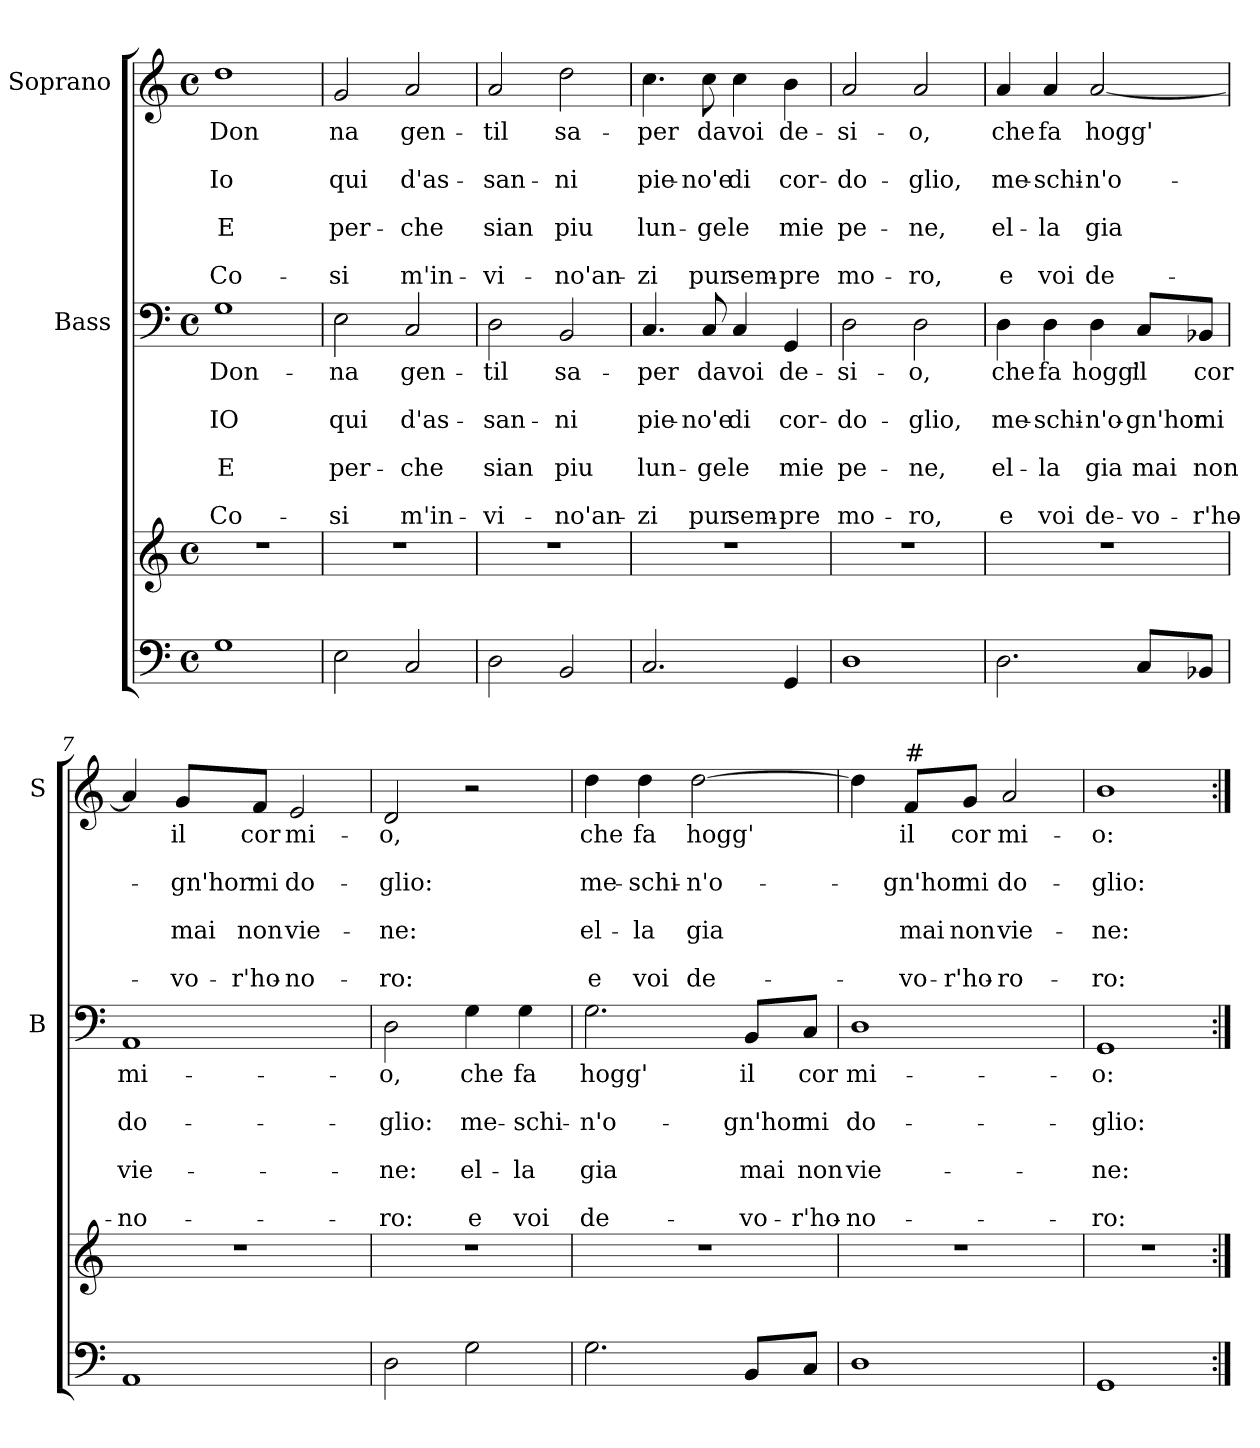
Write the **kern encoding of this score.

**kern	**kern	**kern	**text	**text	**text	**text	**text	**text	**text	**kern	**text	**text	**text	**text	**text	**text	**text
*part3	*part3	*part2	*part2	*part2	*part2	*part2	*part2	*part2	*part2	*part1	*part1	*part1	*part1	*part1	*part1	*part1	*part1
*staff4	*staff3	*staff2	*staff2	*staff2	*staff2	*staff2	*staff2	*staff2	*staff2	*staff1	*staff1	*staff1	*staff1	*staff1	*staff1	*staff1	*staff1
*	*	*I"Bass	*	*	*	*	*	*	*	*I"Soprano	*	*	*	*	*	*	*
*	*	*I'B	*	*	*	*	*	*	*	*I'S	*	*	*	*	*	*	*
*clefF4	*clefG2	*clefF4	*	*	*	*	*	*	*	*clefG2	*	*	*	*	*	*	*
*k[]	*k[]	*k[]	*	*	*	*	*	*	*	*k[]	*	*	*	*	*	*	*
*C:	*C:	*C:	*	*	*	*	*	*	*	*C:	*	*	*	*	*	*	*
*M4/4	*M4/4	*M4/4	*	*	*	*	*	*	*	*M4/4	*	*	*	*	*	*	*
*met(c)	*met(c)	*met(c)	*	*	*	*	*	*	*	*met(c)	*	*	*	*	*	*	*
=1	=1	=1	=1	=1	=1	=1	=1	=1	=1	=1	=1	=1	=1	=1	=1	=1	=1
!	!	!	!LO:LY:b	!	!LO:LY:b	!	!LO:LY:b	!	!LO:LY:b	!	!LO:LY:b	!	!LO:LY:b	!	!LO:LY:b	!	!LO:LY:b
1G	1r	1G	Don-	.	IO	.	E	.	Co-	1dd	Don	.	Io	.	E	.	Co-
=2	=2	=2	=2	=2	=2	=2	=2	=2	=2	=2	=2	=2	=2	=2	=2	=2	=2
!	!	!	!LO:LY:b	!	!LO:LY:b	!	!LO:LY:b	!	!LO:LY:b	!	!LO:LY:b	!	!LO:LY:b	!	!LO:LY:b	!	!LO:LY:b
2E\	1r	2E\	-na	.	qui	.	per-	.	-si	2g/	na	.	qui	.	per-	.	-si
!	!	!	!LO:LY:b	!	!LO:LY:b	!	!LO:LY:b	!	!LO:LY:b	!	!LO:LY:b	!	!LO:LY:b	!	!LO:LY:b	!	!LO:LY:b
2C/	.	2C/	gen-	.	d'as-	.	-che	.	m'in-	2a/	gen-	.	d'as-	.	-che	.	m'in-
=3	=3	=3	=3	=3	=3	=3	=3	=3	=3	=3	=3	=3	=3	=3	=3	=3	=3
!	!	!	!LO:LY:b	!	!LO:LY:b	!	!LO:LY:b	!	!LO:LY:b	!	!LO:LY:b	!	!LO:LY:b	!	!LO:LY:b	!	!LO:LY:b
2D\	1r	2D\	-til	.	-san-	.	sian	.	-vi-	2a/	-til	.	-san-	.	sian	.	-vi-
!	!	!	!LO:LY:b	!	!LO:LY:b	!	!LO:LY:b	!	!LO:LY:b	!	!LO:LY:b	!	!LO:LY:b	!	!LO:LY:b	!	!LO:LY:b
2BB/	.	2BB/	sa-	.	-ni	.	piu	.	-no'an-	2dd\	sa-	.	-ni	.	piu	.	-no'an-
=4	=4	=4	=4	=4	=4	=4	=4	=4	=4	=4	=4	=4	=4	=4	=4	=4	=4
!	!	!	!LO:LY:b	!	!LO:LY:b	!	!LO:LY:b	!	!LO:LY:b	!	!LO:LY:b	!	!LO:LY:b	!	!LO:LY:b	!	!LO:LY:b
2.C/	1r	4.C/	-per	.	pie-	.	lun-	.	-zi	4.cc\	-per	.	pie-	.	lun-	.	-zi
!	!	!	!LO:LY:b	!	!LO:LY:b	!	!LO:LY:b	!	!LO:LY:b	!	!LO:LY:b	!	!LO:LY:b	!	!LO:LY:b	!	!LO:LY:b
.	.	8C/	da	.	-no'e	.	-ge	.	pur	8cc\	da	.	-no'e	.	-ge	.	pur
!	!	!	!LO:LY:b	!	!LO:LY:b	!	!LO:LY:b	!	!LO:LY:b	!	!LO:LY:b	!	!LO:LY:b	!	!LO:LY:b	!	!LO:LY:b
.	.	4C/	voi	.	di	.	le	.	sem-	4cc\	voi	.	di	.	le	.	sem-
!	!	!	!LO:LY:b	!	!LO:LY:b	!	!LO:LY:b	!	!LO:LY:b	!	!LO:LY:b	!	!LO:LY:b	!	!LO:LY:b	!	!LO:LY:b
4GG/	.	4GG/	de-	.	cor-	.	mie	.	-pre	4b\	de-	.	cor-	.	mie	.	-pre
=5	=5	=5	=5	=5	=5	=5	=5	=5	=5	=5	=5	=5	=5	=5	=5	=5	=5
!	!	!	!LO:LY:b	!	!LO:LY:b	!	!LO:LY:b	!	!LO:LY:b	!	!LO:LY:b	!	!LO:LY:b	!	!LO:LY:b	!	!LO:LY:b
1D	1r	2D\	-si-	.	-do-	.	pe-	.	mo-	2a/	-si-	.	-do-	.	pe-	.	mo-
!	!	!	!LO:LY:b	!	!LO:LY:b	!	!LO:LY:b	!	!LO:LY:b	!	!LO:LY:b	!	!LO:LY:b	!	!LO:LY:b	!	!LO:LY:b
.	.	2D\	-o,	.	-glio,	.	-ne,	.	-ro,	2a/	-o,	.	-glio,	.	-ne,	.	-ro,
=6	=6	=6	=6	=6	=6	=6	=6	=6	=6	=6	=6	=6	=6	=6	=6	=6	=6
!	!	!	!LO:LY:b	!	!LO:LY:b	!	!LO:LY:b	!	!LO:LY:b	!	!LO:LY:b	!	!LO:LY:b	!	!LO:LY:b	!	!LO:LY:b
2.D\	1r	4D\	che	.	me-	.	el-	.	e	4a/	che	.	me-	.	el-	.	e
!	!	!	!LO:LY:b	!	!LO:LY:b	!	!LO:LY:b	!	!LO:LY:b	!	!LO:LY:b	!	!LO:LY:b	!	!LO:LY:b	!	!LO:LY:b
.	.	4D\	fa	.	-schi-	.	-la	.	voi	4a/	fa	.	-schi-	.	-la	.	voi
!	!	!	!LO:LY:b	!	!LO:LY:b	!	!LO:LY:b	!	!LO:LY:b	!	!LO:LY:b	!	!LO:LY:b	!	!LO:LY:b	!	!LO:LY:b
.	.	4D\	hogg'	.	-n'o-	.	gia	.	de-	[2a/	hogg'	.	-n'o-	.	gia	.	de-
!	!	!	!LO:LY:b	!	!LO:LY:b	!	!LO:LY:b	!	!LO:LY:b	!	!	!	!	!	!	!	!
8C/L	.	8C/L	il	.	-gn'hor	.	mai	.	-vo-	.	.	.	.	.	.	.	.
!	!	!	!LO:LY:b	!	!LO:LY:b	!	!LO:LY:b	!	!LO:LY:b	!	!	!	!	!	!	!	!
8BB-X/J	.	8BB-X/J	cor	.	mi	.	non	.	-r'ho-	.	.	.	.	.	.	.	.
!!LO:LB:g=z
=7	=7	=7	=7	=7	=7	=7	=7	=7	=7	=7	=7	=7	=7	=7	=7	=7	=7
!	!	!	!LO:LY:b	!	!LO:LY:b	!	!LO:LY:b	!	!LO:LY:b	!	!	!	!	!	!	!	!
1AA	1r	1AA	mi-	.	do-	.	vie-	.	-no-	4a/]	.	.	.	.	.	.	.
!	!	!	!	!	!	!	!	!	!	!	!LO:LY:b	!	!LO:LY:b	!	!LO:LY:b	!	!LO:LY:b
.	.	.	.	.	.	.	.	.	.	8g/L	il	.	-gn'hor	.	mai	.	-vo-
!	!	!	!	!	!	!	!	!	!	!	!LO:LY:b	!	!LO:LY:b	!	!LO:LY:b	!	!LO:LY:b
.	.	.	.	.	.	.	.	.	.	8f/J	cor	.	mi	.	non	.	-r'ho-
!	!	!	!	!	!	!	!	!	!	!	!LO:LY:b	!	!LO:LY:b	!	!LO:LY:b	!	!LO:LY:b
.	.	.	.	.	.	.	.	.	.	2e/	mi-	.	do-	.	vie-	.	-no-
=8	=8	=8	=8	=8	=8	=8	=8	=8	=8	=8	=8	=8	=8	=8	=8	=8	=8
!	!	!	!LO:LY:b	!	!LO:LY:b	!	!LO:LY:b	!	!LO:LY:b	!	!LO:LY:b	!	!LO:LY:b	!	!LO:LY:b	!	!LO:LY:b
2D\	1r	2D\	-o,	.	-glio:	.	-ne:	.	-ro:	2d/	-o,	.	-glio:	.	-ne:	.	-ro:
!	!	!	!LO:LY:b	!	!LO:LY:b	!	!LO:LY:b	!	!LO:LY:b	!	!	!	!	!	!	!	!
2G\	.	4G\	che	.	me-	.	el-	.	e	2r	.	.	.	.	.	.	.
!	!	!	!LO:LY:b	!	!LO:LY:b	!	!LO:LY:b	!	!LO:LY:b	!	!	!	!	!	!	!	!
.	.	4G\	fa	.	-schi-	.	-la	.	voi	.	.	.	.	.	.	.	.
=9	=9	=9	=9	=9	=9	=9	=9	=9	=9	=9	=9	=9	=9	=9	=9	=9	=9
!	!	!	!LO:LY:b	!	!LO:LY:b	!	!LO:LY:b	!	!LO:LY:b	!	!LO:LY:b	!	!LO:LY:b	!	!LO:LY:b	!	!LO:LY:b
2.G\	1r	2.G\	hogg'	.	-n'o-	.	gia	.	de-	4dd\	che	.	me-	.	el-	.	e
!	!	!	!	!	!	!	!	!	!	!	!LO:LY:b	!	!LO:LY:b	!	!LO:LY:b	!	!LO:LY:b
.	.	.	.	.	.	.	.	.	.	4dd\	fa	.	-schi-	.	-la	.	voi
!	!	!	!	!	!	!	!	!	!	!	!LO:LY:b	!	!LO:LY:b	!	!LO:LY:b	!	!LO:LY:b
.	.	.	.	.	.	.	.	.	.	[2dd\	hogg'	.	-n'o-	.	gia	.	de-
!	!	!	!LO:LY:b	!	!LO:LY:b	!	!LO:LY:b	!	!LO:LY:b	!	!	!	!	!	!	!	!
8BB/L	.	8BB/L	il	.	-gn'hor	.	mai	.	-vo-	.	.	.	.	.	.	.	.
!	!	!	!LO:LY:b	!	!LO:LY:b	!	!LO:LY:b	!	!LO:LY:b	!	!	!	!	!	!	!	!
8C/J	.	8C/J	cor	.	mi	.	non	.	-r'ho-	.	.	.	.	.	.	.	.
=10	=10	=10	=10	=10	=10	=10	=10	=10	=10	=10	=10	=10	=10	=10	=10	=10	=10
!	!	!	!LO:LY:b	!	!LO:LY:b	!	!LO:LY:b	!	!LO:LY:b	!	!	!	!	!	!	!	!
1D	1r	1D	mi-	.	do-	.	vie-	.	-no-	4dd\]	.	.	.	.	.	.	.
!	!	!	!	!	!	!	!	!	!	!LO:TX:a:t=#	!	!	!	!	!	!	!
!	!	!	!	!	!	!	!	!	!	!	!LO:LY:b	!	!LO:LY:b	!	!LO:LY:b	!	!LO:LY:b
.	.	.	.	.	.	.	.	.	.	8f/L	il	.	-gn'hor	.	mai	.	-vo-
!	!	!	!	!	!	!	!	!	!	!	!LO:LY:b	!	!LO:LY:b	!	!LO:LY:b	!	!LO:LY:b
.	.	.	.	.	.	.	.	.	.	8g/J	cor	.	mi	.	non	.	-r'ho-
!	!	!	!	!	!	!	!	!	!	!	!LO:LY:b	!	!LO:LY:b	!	!LO:LY:b	!	!LO:LY:b
.	.	.	.	.	.	.	.	.	.	2a/	mi-	.	do-	.	vie-	.	-ro-
=11	=11	=11	=11	=11	=11	=11	=11	=11	=11	=11	=11	=11	=11	=11	=11	=11	=11
!	!	!	!LO:LY:b	!	!LO:LY:b	!	!LO:LY:b	!	!LO:LY:b	!	!LO:LY:b	!	!LO:LY:b	!	!LO:LY:b	!	!LO:LY:b
1GG	1r	1GG	-o:	.	-glio:	.	-ne:	.	-ro:	1b	-o:	.	-glio:	.	-ne:	.	-ro:
=:|!	=:|!	=:|!	=:|!	=:|!	=:|!	=:|!	=:|!	=:|!	=:|!	=:|!	=:|!	=:|!	=:|!	=:|!	=:|!	=:|!	=:|!
*-	*-	*-	*-	*-	*-	*-	*-	*-	*-	*-	*-	*-	*-	*-	*-	*-	*-
